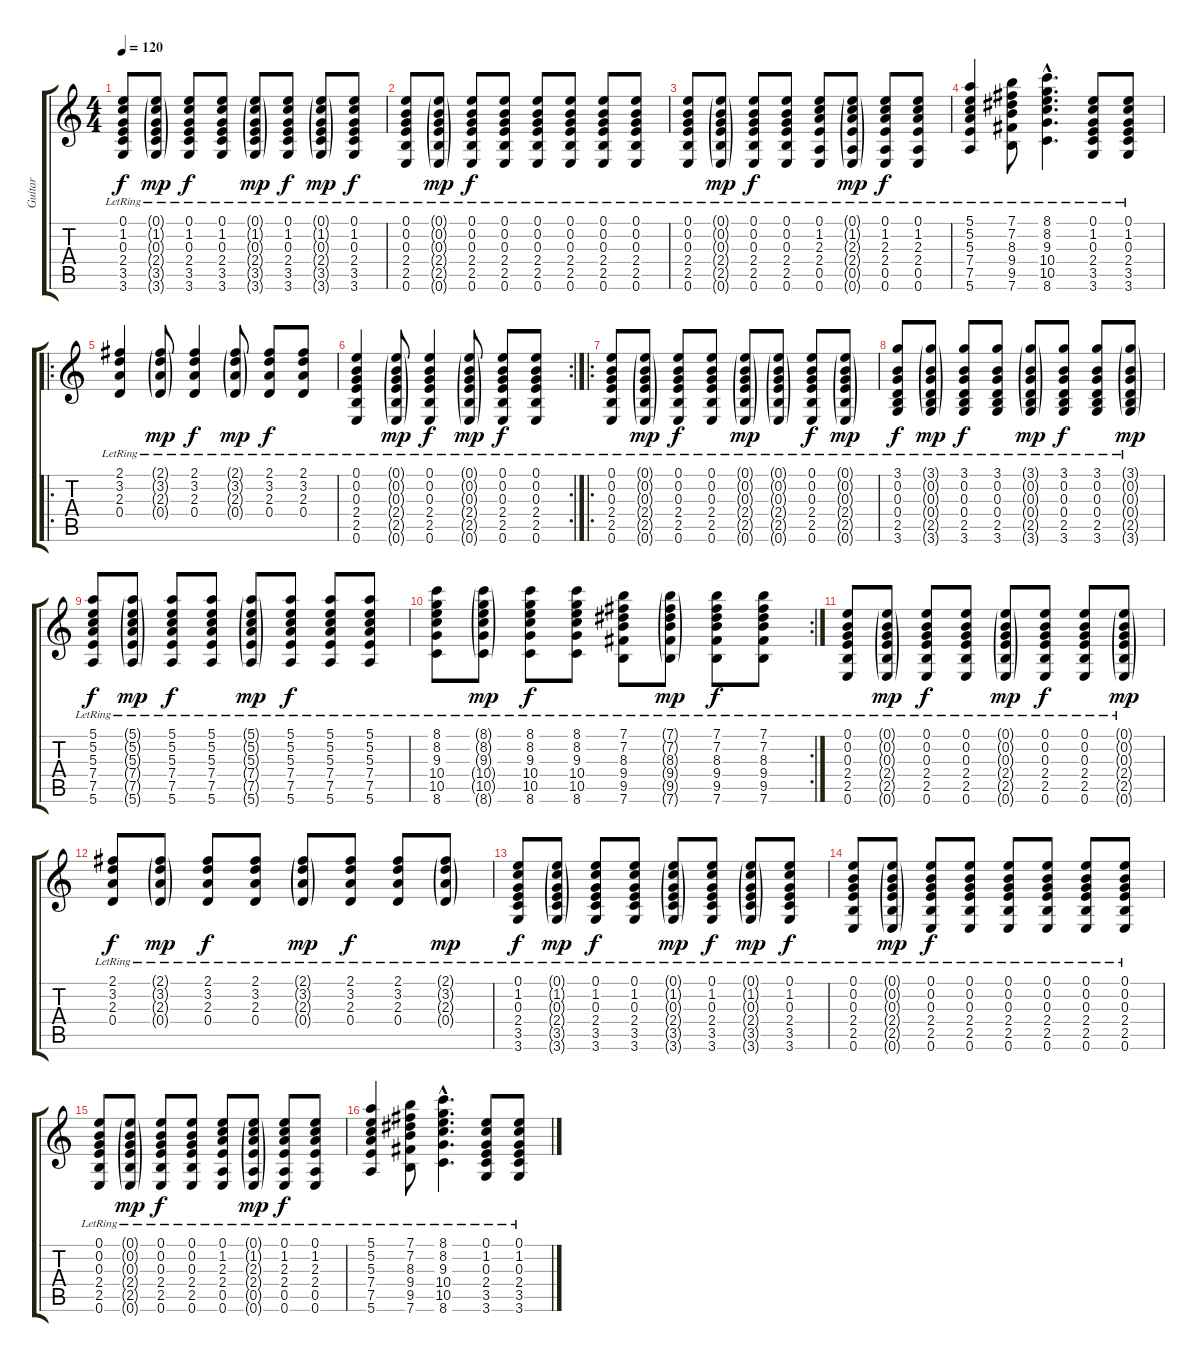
\track ("Guitar" "Guitar") {instrument acousticguitarnylon}
\staff {score tabs}
\tuning (E4 B3 G3 D3 A2 E2) {hide}
\ts (4 4)
\tempo 120
\clef g2
\ks c
(0.1{lr} 1.2{lr} 0.3{lr} 2.4{lr} 3.5{lr} 3.6{lr}).8{dy f} (0.1{g lr} 1.2{g lr} 0.3{g lr} 2.4{g lr} 3.5{g lr} 3.6{g lr}).8{dy mp} (0.1{lr} 1.2{lr} 0.3{lr} 2.4{lr} 3.5{lr} 3.6{lr}).8{dy f} (0.1{lr} 1.2{lr} 0.3{lr} 2.4{lr} 3.5{lr} 3.6{lr}).8 (0.1{g lr} 1.2{g lr} 0.3{g lr} 2.4{g lr} 3.5{g lr} 3.6{g lr}).8{dy mp} (0.1{lr} 1.2{lr} 0.3{lr} 2.4{lr} 3.5{lr} 3.6{lr}).8{dy f} (0.1{g lr} 1.2{g lr} 0.3{g lr} 2.4{g lr} 3.5{g lr} 3.6{g lr}).8{dy mp} (0.1{lr} 1.2{lr} 0.3{lr} 2.4{lr} 3.5{lr} 3.6{lr}).8{dy f} |
(0.1{lr} 0.2{lr} 0.3{lr} 2.4{lr} 2.5{lr} 0.6{lr}).8 (0.1{g lr} 0.2{g lr} 0.3{g lr} 2.4{g lr} 2.5{g lr} 0.6{g lr}).8{dy mp} (0.1{lr} 0.2{lr} 0.3{lr} 2.4{lr} 2.5{lr} 0.6{lr}).8{dy f} (0.1{lr} 0.2{lr} 0.3{lr} 2.4{lr} 2.5{lr} 0.6{lr}).8 (0.1{lr} 0.2{lr} 0.3{lr} 2.4{lr} 2.5{lr} 0.6{lr}).8 (0.1{lr} 0.2{lr} 0.3{lr} 2.4{lr} 2.5{lr} 0.6{lr}).8 (0.1{lr} 0.2{lr} 0.3{lr} 2.4{lr} 2.5{lr} 0.6{lr}).8 (0.1{lr} 0.2{lr} 0.3{lr} 2.4{lr} 2.5{lr} 0.6{lr}).8 |
(0.1{lr} 0.2{lr} 0.3{lr} 2.4{lr} 2.5{lr} 0.6{lr}).8 (0.1{g lr} 0.2{g lr} 0.3{g lr} 2.4{g lr} 2.5{g lr} 0.6{g lr}).8{dy mp} (0.1{lr} 0.2{lr} 0.3{lr} 2.4{lr} 2.5{lr} 0.6{lr}).8{dy f} (0.1{lr} 0.2{lr} 0.3{lr} 2.4{lr} 2.5{lr} 0.6{lr}).8 (0.1{lr} 1.2{lr} 2.3{lr} 2.4{lr} 0.5{lr} 0.6{lr}).8 (0.1{g lr} 1.2{g lr} 2.3{g lr} 2.4{g lr} 0.5{g lr} 0.6{g lr}).8{dy mp} (0.1{lr} 1.2{lr} 2.3{lr} 2.4{lr} 0.5{lr} 0.6{lr}).8{dy f} (0.1{lr} 1.2{lr} 2.3{lr} 2.4{lr} 0.5{lr} 0.6{lr}).8 |
(5.1{lr} 5.2{lr} 5.3{lr} 7.4{lr} 7.5{lr} 5.6{lr}).4 (7.1{lr} 7.2{lr} 8.3{lr} 9.4{lr} 9.5{lr} 7.6{lr}).8 (8.1{hac lr} 8.2{hac lr} 9.3{hac lr} 10.4{hac lr} 10.5{hac lr} 8.6{hac lr}).4{d} (0.1{lr} 1.2{lr} 0.3{lr} 2.4{lr} 3.5{lr} 3.6{lr}).8 (0.1{lr} 1.2{lr} 0.3{lr} 2.4{lr} 3.5{lr} 3.6{lr}).8 |
\ro
(2.1{lr} 3.2{lr} 2.3{lr} 0.4{lr}).4 (2.1{g lr} 3.2{g lr} 2.3{g lr} 0.4{g lr}).8{dy mp} (2.1{lr} 3.2{lr} 2.3{lr} 0.4{lr}).4{dy f} (2.1{g lr} 3.2{g lr} 2.3{g lr} 0.4{g lr}).8{dy mp} (2.1{lr} 3.2{lr} 2.3{lr} 0.4{lr}).8{dy f} (2.1{lr} 3.2{lr} 2.3{lr} 0.4{lr}).8 |
\rc 2
(0.1{lr} 0.2{lr} 0.3{lr} 2.4{lr} 2.5{lr} 0.6{lr}).4 (0.1{g lr} 0.2{g lr} 0.3{g lr} 2.4{g lr} 2.5{g lr} 0.6{g lr}).8{dy mp} (0.1{lr} 0.2{lr} 0.3{lr} 2.4{lr} 2.5{lr} 0.6{lr}).4{dy f} (0.1{g lr} 0.2{g lr} 0.3{g lr} 2.4{g lr} 2.5{g lr} 0.6{g lr}).8{dy mp} (0.1{lr} 0.2{lr} 0.3{lr} 2.4{lr} 2.5{lr} 0.6{lr}).8{dy f} (0.1{lr} 0.2{lr} 0.3{lr} 2.4{lr} 2.5{lr} 0.6{lr}).8 |
\ro
(0.1{lr} 0.2{lr} 0.3{lr} 2.4{lr} 2.5{lr} 0.6{lr}).8 (0.1{g lr} 0.2{g lr} 0.3{g lr} 2.4{g lr} 2.5{g lr} 0.6{g lr}).8{dy mp} (0.1{lr} 0.2{lr} 0.3{lr} 2.4{lr} 2.5{lr} 0.6{lr}).8{dy f} (0.1{lr} 0.2{lr} 0.3{lr} 2.4{lr} 2.5{lr} 0.6{lr}).8 (0.1{g lr} 0.2{g lr} 0.3{g lr} 2.4{g lr} 2.5{g lr} 0.6{g lr}).8{dy mp} (0.1{g lr} 0.2{g lr} 0.3{g lr} 2.4{g lr} 2.5{g lr} 0.6{g lr}).8 (0.1{lr} 0.2{lr} 0.3{lr} 2.4{lr} 2.5{lr} 0.6{lr}).8{dy f} (0.1{g lr} 0.2{g lr} 0.3{g lr} 2.4{g lr} 2.5{g lr} 0.6{g lr}).8{dy mp} |
(3.1{lr} 0.2{lr} 0.3{lr} 0.4{lr} 2.5{lr} 3.6{lr}).8{dy f} (3.1{g lr} 0.2{g lr} 0.3{g lr} 0.4{g lr} 2.5{g lr} 3.6{g lr}).8{dy mp} (3.1{lr} 0.2{lr} 0.3{lr} 0.4{lr} 2.5{lr} 3.6{lr}).8{dy f} (3.1{lr} 0.2{lr} 0.3{lr} 0.4{lr} 2.5{lr} 3.6{lr}).8 (3.1{g lr} 0.2{g lr} 0.3{g lr} 0.4{g lr} 2.5{g lr} 3.6{g lr}).8{dy mp} (3.1{lr} 0.2{lr} 0.3{lr} 0.4{lr} 2.5{lr} 3.6{lr}).8{dy f} (3.1{lr} 0.2{lr} 0.3{lr} 0.4{lr} 2.5{lr} 3.6{lr}).8 (3.1{g lr} 0.2{g lr} 0.3{g lr} 0.4{g lr} 2.5{g lr} 3.6{g lr}).8{dy mp} |
(5.1{lr} 5.2{lr} 5.3{lr} 7.4{lr} 7.5{lr} 5.6{lr}).8{dy f} (5.1{g lr} 5.2{g lr} 5.3{g lr} 7.4{g lr} 7.5{g lr} 5.6{g lr}).8{dy mp} (5.1{lr} 5.2{lr} 5.3{lr} 7.4{lr} 7.5{lr} 5.6{lr}).8{dy f} (5.1{lr} 5.2{lr} 5.3{lr} 7.4{lr} 7.5{lr} 5.6{lr}).8 (5.1{g lr} 5.2{g lr} 5.3{g lr} 7.4{g lr} 7.5{g lr} 5.6{g lr}).8{dy mp} (5.1{lr} 5.2{lr} 5.3{lr} 7.4{lr} 7.5{lr} 5.6{lr}).8{dy f} (5.1{lr} 5.2{lr} 5.3{lr} 7.4{lr} 7.5{lr} 5.6{lr}).8 (5.1{lr} 5.2{lr} 5.3{lr} 7.4{lr} 7.5{lr} 5.6{lr}).8 |
\rc 2
(8.1{lr} 8.2{lr} 9.3{lr} 10.4{lr} 10.5{lr} 8.6{lr}).8 (8.1{g lr} 8.2{g lr} 9.3{g lr} 10.4{g lr} 10.5{g lr} 8.6{g lr}).8{dy mp} (8.1{lr} 8.2{lr} 9.3{lr} 10.4{lr} 10.5{lr} 8.6{lr}).8{dy f} (8.1{lr} 8.2{lr} 9.3{lr} 10.4{lr} 10.5{lr} 8.6{lr}).8 (7.1{lr} 7.2{lr} 8.3{lr} 9.4{lr} 9.5{lr} 7.6{lr}).8 (7.1{g lr} 7.2{g lr} 8.3{g lr} 9.4{g lr} 9.5{g lr} 7.6{g lr}).8{dy mp} (7.1{lr} 7.2{lr} 8.3{lr} 9.4{lr} 9.5{lr} 7.6{lr}).8{dy f} (7.1{lr} 7.2{lr} 8.3{lr} 9.4{lr} 9.5{lr} 7.6{lr}).8 |
(0.1{lr} 0.2{lr} 0.3{lr} 2.4{lr} 2.5{lr} 0.6{lr}).8 (0.1{g lr} 0.2{g lr} 0.3{g lr} 2.4{g lr} 2.5{g lr} 0.6{g lr}).8{dy mp} (0.1{lr} 0.2{lr} 0.3{lr} 2.4{lr} 2.5{lr} 0.6{lr}).8{dy f} (0.1{lr} 0.2{lr} 0.3{lr} 2.4{lr} 2.5{lr} 0.6{lr}).8 (0.1{g lr} 0.2{g lr} 0.3{g lr} 2.4{g lr} 2.5{g lr} 0.6{g lr}).8{dy mp} (0.1{lr} 0.2{lr} 0.3{lr} 2.4{lr} 2.5{lr} 0.6{lr}).8{dy f} (0.1{lr} 0.2{lr} 0.3{lr} 2.4{lr} 2.5{lr} 0.6{lr}).8 (0.1{g lr} 0.2{g lr} 0.3{g lr} 2.4{g lr} 2.5{g lr} 0.6{g lr}).8{dy mp} |
(2.1{lr} 3.2{lr} 2.3{lr} 0.4{lr}).8{dy f} (2.1{g lr} 3.2{g lr} 2.3{g lr} 0.4{g lr}).8{dy mp} (2.1{lr} 3.2{lr} 2.3{lr} 0.4{lr}).8{dy f} (2.1{lr} 3.2{lr} 2.3{lr} 0.4{lr}).8 (2.1{g lr} 3.2{g lr} 2.3{g lr} 0.4{g lr}).8{dy mp} (2.1{lr} 3.2{lr} 2.3{lr} 0.4{lr}).8{dy f} (2.1{lr} 3.2{lr} 2.3{lr} 0.4{lr}).8 (2.1{g lr} 3.2{g lr} 2.3{g lr} 0.4{g lr}).8{dy mp} |
(0.1{lr} 1.2{lr} 0.3{lr} 2.4{lr} 3.5{lr} 3.6{lr}).8{dy f} (0.1{g lr} 1.2{g lr} 0.3{g lr} 2.4{g lr} 3.5{g lr} 3.6{g lr}).8{dy mp} (0.1{lr} 1.2{lr} 0.3{lr} 2.4{lr} 3.5{lr} 3.6{lr}).8{dy f} (0.1{lr} 1.2{lr} 0.3{lr} 2.4{lr} 3.5{lr} 3.6{lr}).8 (0.1{g lr} 1.2{g lr} 0.3{g lr} 2.4{g lr} 3.5{g lr} 3.6{g lr}).8{dy mp} (0.1{lr} 1.2{lr} 0.3{lr} 2.4{lr} 3.5{lr} 3.6{lr}).8{dy f} (0.1{g lr} 1.2{g lr} 0.3{g lr} 2.4{g lr} 3.5{g lr} 3.6{g lr}).8{dy mp} (0.1{lr} 1.2{lr} 0.3{lr} 2.4{lr} 3.5{lr} 3.6{lr}).8{dy f} |
(0.1{lr} 0.2{lr} 0.3{lr} 2.4{lr} 2.5{lr} 0.6{lr}).8 (0.1{g lr} 0.2{g lr} 0.3{g lr} 2.4{g lr} 2.5{g lr} 0.6{g lr}).8{dy mp} (0.1{lr} 0.2{lr} 0.3{lr} 2.4{lr} 2.5{lr} 0.6{lr}).8{dy f} (0.1{lr} 0.2{lr} 0.3{lr} 2.4{lr} 2.5{lr} 0.6{lr}).8 (0.1{lr} 0.2{lr} 0.3{lr} 2.4{lr} 2.5{lr} 0.6{lr}).8 (0.1{lr} 0.2{lr} 0.3{lr} 2.4{lr} 2.5{lr} 0.6{lr}).8 (0.1{lr} 0.2{lr} 0.3{lr} 2.4{lr} 2.5{lr} 0.6{lr}).8 (0.1{lr} 0.2{lr} 0.3{lr} 2.4{lr} 2.5{lr} 0.6{lr}).8 |
(0.1{lr} 0.2{lr} 0.3{lr} 2.4{lr} 2.5{lr} 0.6{lr}).8 (0.1{g lr} 0.2{g lr} 0.3{g lr} 2.4{g lr} 2.5{g lr} 0.6{g lr}).8{dy mp} (0.1{lr} 0.2{lr} 0.3{lr} 2.4{lr} 2.5{lr} 0.6{lr}).8{dy f} (0.1{lr} 0.2{lr} 0.3{lr} 2.4{lr} 2.5{lr} 0.6{lr}).8 (0.1{lr} 1.2{lr} 2.3{lr} 2.4{lr} 0.5{lr} 0.6{lr}).8 (0.1{g lr} 1.2{g lr} 2.3{g lr} 2.4{g lr} 0.5{g lr} 0.6{g lr}).8{dy mp} (0.1{lr} 1.2{lr} 2.3{lr} 2.4{lr} 0.5{lr} 0.6{lr}).8{dy f} (0.1{lr} 1.2{lr} 2.3{lr} 2.4{lr} 0.5{lr} 0.6{lr}).8 |
(5.1{lr} 5.2{lr} 5.3{lr} 7.4{lr} 7.5{lr} 5.6{lr}).4 (7.1{lr} 7.2{lr} 8.3{lr} 9.4{lr} 9.5{lr} 7.6{lr}).8 (8.1{hac lr} 8.2{hac lr} 9.3{hac lr} 10.4{hac lr} 10.5{hac lr} 8.6{hac lr}).4{d} (0.1{lr} 1.2{lr} 0.3{lr} 2.4{lr} 3.5{lr} 3.6{lr}).8 (0.1{lr} 1.2{lr} 0.3{lr} 2.4{lr} 3.5{lr} 3.6{lr}).8
